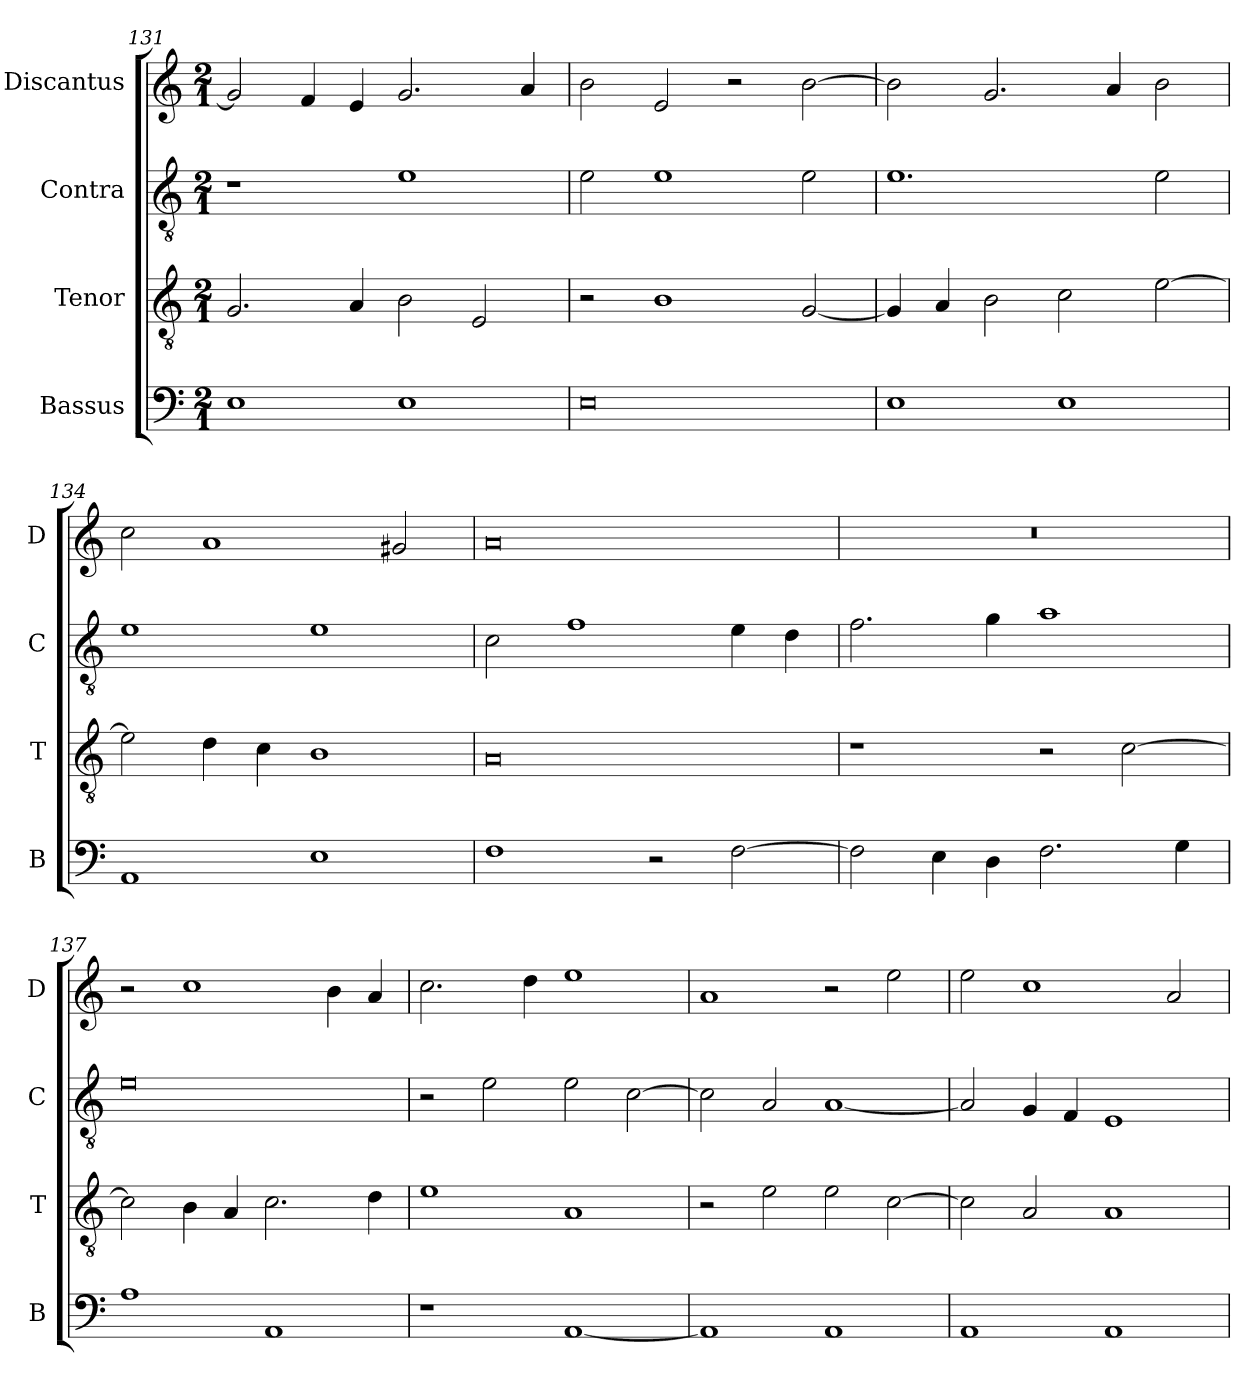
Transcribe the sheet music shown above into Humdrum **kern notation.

**kern	**kern	**kern	**kern
*part4	*part3	*part2	*part1
*staff4	*staff3	*staff2	*staff1
*I"Bassus	*I"Tenor	*I"Contra	*I"Discantus
*I'B	*I'T	*I'C	*I'D
*clefF4	*clefGv2	*clefGv2	*clefG2
*k[]	*k[]	*k[]	*k[]
*M2/1	*M2/1	*M2/1	*M2/1
=131	=131	=131	=131
1E	2.G/	1r	2g/]
.	.	.	4f/
.	4A/	.	4e/
1E	2B\	1e	2.g/
.	2E/	.	.
.	.	.	4a/
=132	=132	=132	=132
0E	2r	2e\	2b\
.	1B	1e	2e/
.	.	.	2r
.	[2G/	2e\	[2b\
=133	=133	=133	=133
1E	4G/]	1.e	2b\]
.	4A/	.	.
.	2B\	.	2.g/
1E	2c\	.	.
.	.	.	4a/
.	[2e\	2e\	2b\
=134	=134	=134	=134
1AA	2e\]	1e	2cc\
.	4d\	.	1a
.	4c\	.	.
1E	1B	1e	.
.	.	.	2g#X/
=135	=135	=135	=135
1F	0A	2c\	0a
.	.	1f	.
2r	.	.	.
[2F\	.	4e\	.
.	.	4d\	.
=136	=136	=136	=136
2F\]	1r	2.f\	0r
4E\	.	.	.
4D\	.	4g\	.
2.F\	2r	1a	.
.	[2c\	.	.
4G\	.	.	.
=137	=137	=137	=137
1A	2c\]	0e	2r
.	4B\	.	1cc
.	4A/	.	.
1AA	2.c\	.	.
.	.	.	4b\
.	4d\	.	4a/
=138	=138	=138	=138
1r	1e	2r	2.cc\
.	.	2e\	.
.	.	.	4dd\
[1AA	1A	2e\	1ee
.	.	[2c\	.
=139	=139	=139	=139
1AA]	2r	2c\]	1a
.	2e\	2A/	.
1AA	2e\	[1A	2r
.	[2c\	.	2ee\
=140	=140	=140	=140
1AA	2c\]	2A/]	2ee\
.	2A/	4G/	1cc
.	.	4F/	.
1AA	1A	1E	.
.	.	.	2a/
=	=	=	=
*-	*-	*-	*-
